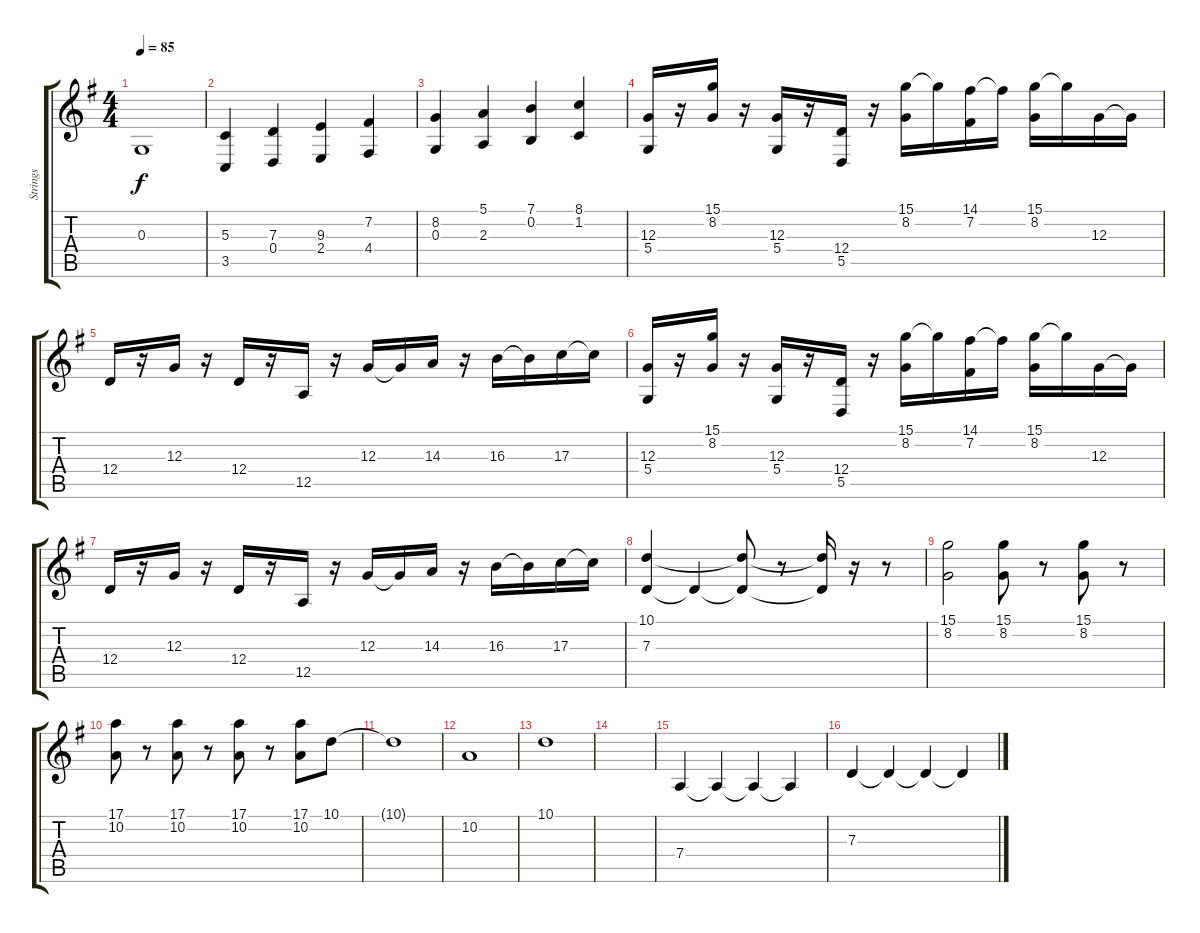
\track ("Strings" "Strings") {instrument stringensemble1}
\staff {score tabs}
\tuning (E4 B3 G3 D3 A2 E2) {hide}
\ts (4 4)
\tempo 85
\clef g2
\ks g
0.3{t}.1{dy f} |
(5.3 3.5).4 (7.3 0.4).4 (9.3 2.4).4 (7.2 4.4).4 |
(8.2 0.3).4 (5.1 2.3).4 (7.1 0.2).4 (8.1 1.2).4 |
(12.3 5.4).16{volume 16} r.16 (15.1 8.2).16 r.16 (12.3 5.4).16 r.16 (12.4 5.5).16 r.16 (15.1 8.2).16 15.1{t}.16 (14.1 7.2).16 14.1{t}.16 (15.1 8.2).16 15.1{t}.16 12.3.16 12.3{t}.16 |
12.4.16 r.16 12.3.16 r.16 12.4.16 r.16 12.5.16 r.16 12.3.16 12.3{t}.16 14.3.16 r.16 16.3.16 16.3{t}.16 17.3.16 17.3{t}.16 |
(12.3 5.4).16 r.16 (15.1 8.2).16 r.16 (12.3 5.4).16 r.16 (12.4 5.5).16 r.16 (15.1 8.2).16 15.1{t}.16 (14.1 7.2).16 14.1{t}.16 (15.1 8.2).16 15.1{t}.16 12.3.16 12.3{t}.16 |
12.4.16 r.16 12.3.16 r.16 12.4.16 r.16 12.5.16 r.16 12.3.16 12.3{t}.16 14.3.16 r.16 16.3.16 16.3{t}.16 17.3.16 17.3{t}.16 |
(10.1 7.3).4 7.3{t}.4 (10.1{t} 7.3{t}).8 r.8 (10.1{t} 7.3{t}).16 r.16 r.8 |
(15.1 8.2).2 (15.1 8.2).8 r.8 (15.1 8.2).8 r.8 |
(17.1 10.2).8 r.8 (17.1 10.2).8 r.8 (17.1 10.2).8 r.8 (17.1 10.2).8 10.1.8 |
10.1{t}.1 |
10.2.1 |
10.1.1{volume 2} |
|
7.4.4{volume 9} 7.4{t}.4 7.4{t}.4 7.4{t}.4 |
7.3.4 7.3{t}.4 7.3{t}.4 7.3{t}.4
